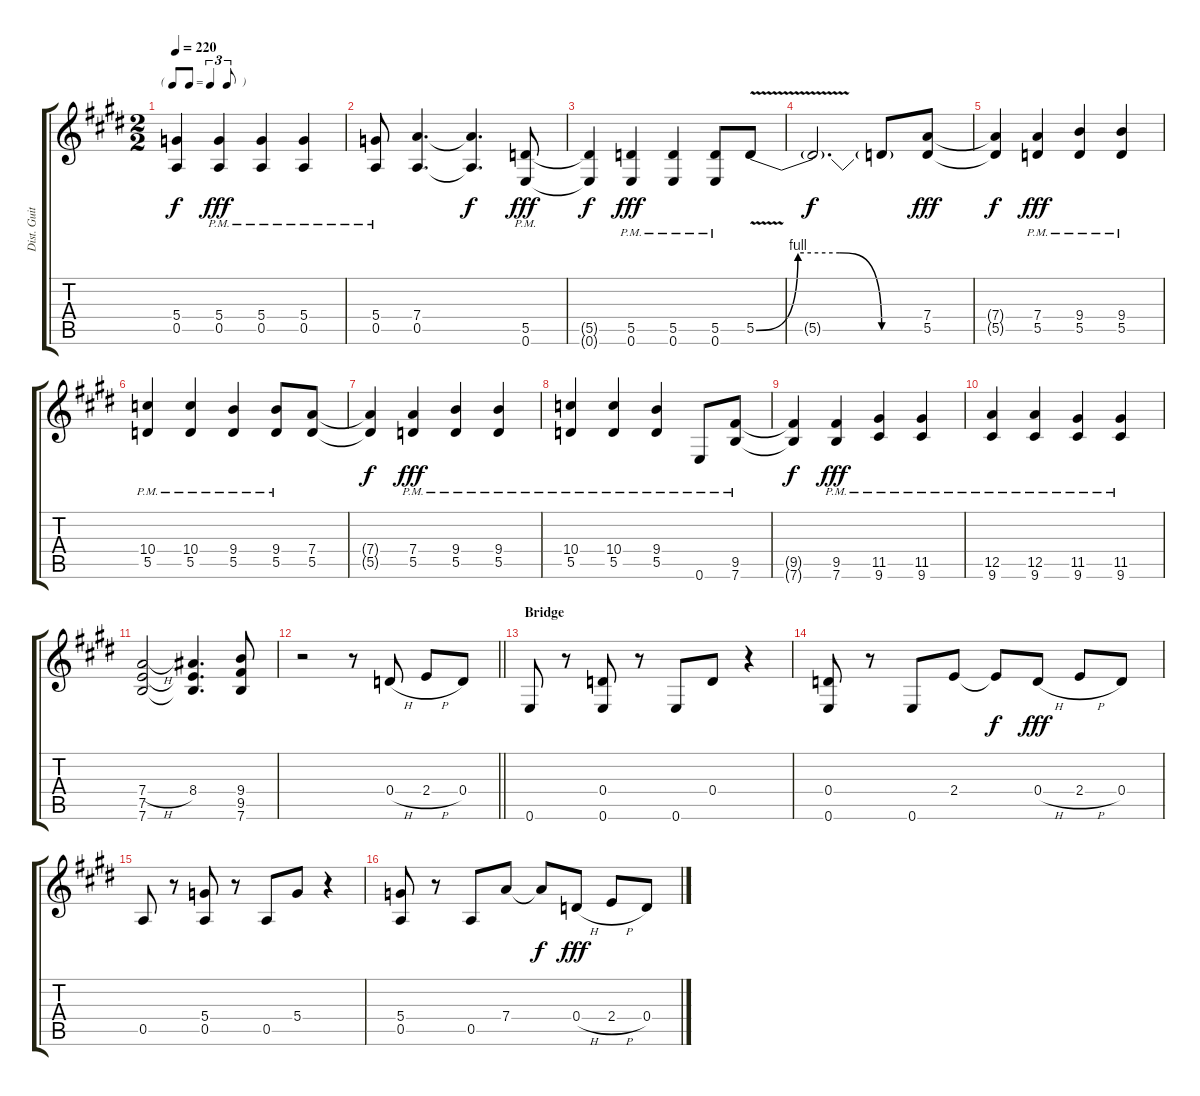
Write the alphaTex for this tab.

\track ("Dist. Guitar" "Dist. Guit") {instrument distortionguitar}
\staff {score tabs}
\tuning (E4 B3 G3 D3 A2 E2) {hide}
\ts (2 2)
\tf triplet8th
\tempo 220
\clef g2
\ks e
(5.4{t} 0.5{t}).4{dy f} (5.4{pm} 0.5{pm}).4{dy fff} (5.4{pm} 0.5{pm}).4 (5.4{pm} 0.5{pm}).4 |
(5.4{pm} 0.5{pm}).8 (7.4 0.5).4{d} (7.4{t} 0.5{t}).4{d dy f} (5.5{pm} 0.6{pm}).8{dy fff} |
(5.5{t} 0.6{t}).4{dy f} (5.5{pm} 0.6{pm}).4{dy fff} (5.5{pm} 0.6{pm}).4 (5.5{pm} 0.6{pm}).8 5.5{be (custom 0 0 15 4 30 4 45 0 60 0) v}.8 |
5.5{t}.2{d dy f} 5.5{t}.8 (7.4 5.5).8{dy fff} |
(7.4{t} 5.5{t}).4{dy f} (7.4{pm} 5.5{pm}).4{dy fff} (9.4{pm} 5.5{pm}).4 (9.4{pm} 5.5{pm}).4 |
(10.4{pm} 5.5{pm}).4 (10.4{pm} 5.5{pm}).4 (9.4{pm} 5.5{pm}).4 (9.4{pm} 5.5{pm}).8 (7.4 5.5).8 |
(7.4{t} 5.5{t}).4{dy f} (7.4{pm} 5.5{pm}).4{dy fff} (9.4{pm} 5.5{pm}).4 (9.4{pm} 5.5{pm}).4 |
(10.4{pm} 5.5{pm}).4 (10.4{pm} 5.5{pm}).4 (9.4{pm} 5.5{pm}).4 0.6{pm}.8 (9.5{pm} 7.6{pm}).8 |
(9.5{t} 7.6{t}).4{dy f} (9.5{pm} 7.6{pm}).4{dy fff} (11.5{pm} 9.6{pm}).4 (11.5{pm} 9.6{pm}).4 |
(12.5{pm} 9.6{pm}).4 (12.5{pm} 9.6{pm}).4 (11.5{pm} 9.6{pm}).4 (11.5{pm} 9.6{pm}).4 |
(7.4{h} 7.5 7.6).2 (8.4 7.5{t} 7.6{t}).4{d} (9.4 9.5 7.6).8 |
\barLineRight lightlight
r.2 r.8 0.4{h}.8 2.4{h}.8 0.4.8 |
\section ("" "Bridge")
0.6.8 r.8 (0.4 0.6).8 r.8 0.6.8 0.4.8 r.4 |
(0.4 0.6).8 r.8 0.6.8 2.4.8 2.4{t}.8{dy f} 0.4{h}.8{dy fff} 2.4{h}.8 0.4.8 |
0.5.8 r.8 (5.4 0.5).8 r.8 0.5.8 5.4.8 r.4 |
(5.4 0.5).8 r.8 0.5.8 7.4.8 7.4{t}.8{dy f} 0.4{h}.8{dy fff} 2.4{h}.8 0.4.8
